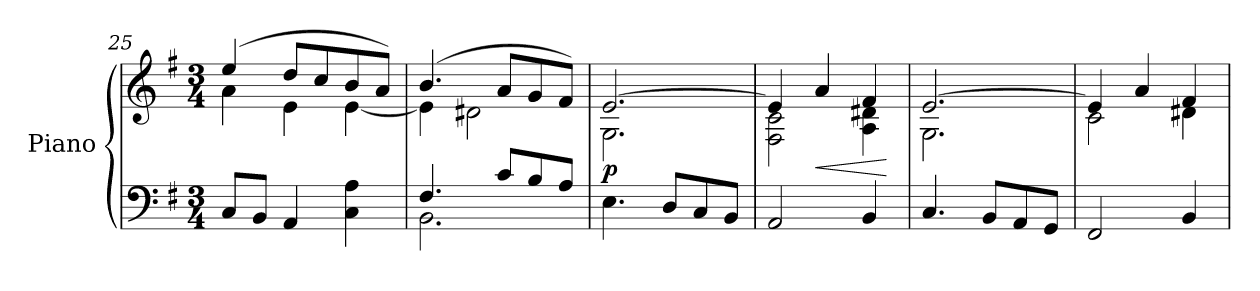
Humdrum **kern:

**kern	**kern	**dynam
*part1	*part1	*part1
*staff2	*staff1	*staff1/2
*I"Piano	*	*
*I'Pno.	*	*
*clefF4	*clefG2	*
*k[f#]	*k[f#]	*
*M3/4	*M3/4	*
=25	=25	=25
*	*^	*
8C/L	(>4ee/	4a\	.
8BB/J	.	.	.
4AA/	8dd/L	4e\	.
.	8cc/	.	.
4C\ 4A\	8b/	[4e\	.
.	8a/J)	.	.
=26	=26	=26	=26
*^	*	*	*
4.F#/	2.BB\	(>4.b/	4e\]	.
.	.	.	2d#X\	.
8c/L	.	8a/L	.	.
8B/	.	8g/	.	.
8A/J	.	8f#/J)	.	.
*v	*v	*	*	*
=27	=27	=27	=27
!	!	!	!LO:DY:b
4.E\	[2.e/	2.G\	p
8D/L	.	.	.
8C/	.	.	.
8BB/J	.	.	.
=28	=28	=28	=28
2AA/	4e/]	2F#\ 2c\	.
!	!	!	!LO:HP:b
.	4a/	.	<
4BB/	4f#/	4A\ 4d#X\	.
*	*v	*v	*
.	.	[
=29	=29	=29
*	*^	*
4.C/	[2.e/	2.G\	.
8BB/L	.	.	.
8AA/	.	.	.
8GG/J	.	.	.
=30	=30	=30	=30
2FF#/	4e/]	2c\	.
.	4a/	.	.
4BB/	4f#/	4d#X\	.
*	*v	*v	*
=	=	=
*-	*-	*-
